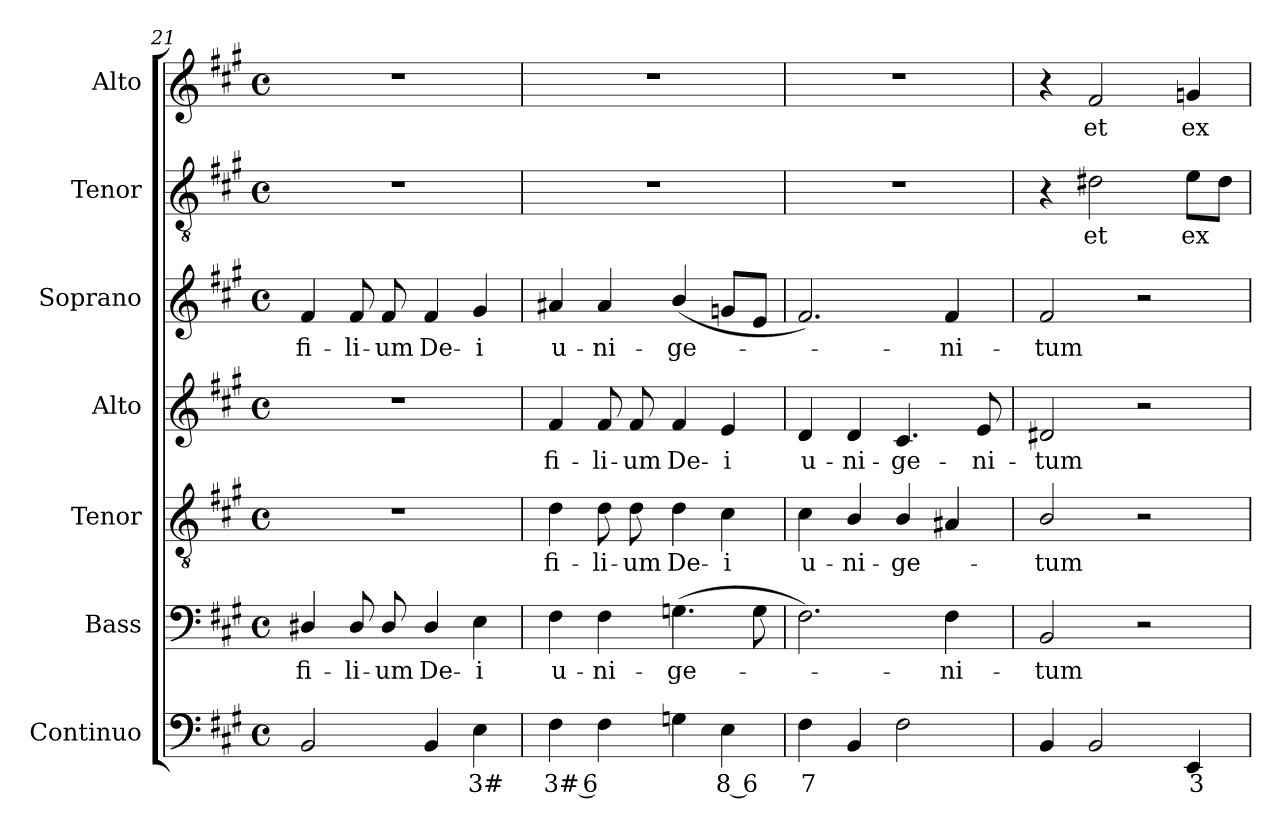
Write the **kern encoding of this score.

**kern	**text	**kern	**text	**kern	**text	**kern	**text	**kern	**text	**kern	**text	**kern	**text
*part7	*part7	*part6	*part6	*part5	*part5	*part4	*part4	*part3	*part3	*part2	*part2	*part1	*part1
*staff7	*staff7	*staff6	*staff6	*staff5	*staff5	*staff4	*staff4	*staff3	*staff3	*staff2	*staff2	*staff1	*staff1
*I"Continuo	*	*I"Bass	*	*I"Tenor	*	*I"Alto	*	*I"Soprano	*	*I"Tenor	*	*I"Alto	*
*I'Cont.	*	*I'B.	*	*I'T.	*	*I'A.	*	*I'S.	*	*I'T.	*	*I'A.	*
!!LO:LB:g=z
*clefF4	*	*clefF4	*	*clefGv2	*	*clefG2	*	*clefG2	*	*clefGv2	*	*clefG2	*
*	*	*	*	*ITrd7c12	*	*	*	*	*	*ITrd7c12	*	*	*
*k[f#c#g#]	*	*k[f#c#g#]	*	*k[f#c#g#]	*	*k[f#c#g#]	*	*k[f#c#g#]	*	*k[f#c#g#]	*	*k[f#c#g#]	*
*A:	*	*A:	*	*A:	*	*A:	*	*A:	*	*A:	*	*A:	*
*M4/4	*	*M4/4	*	*M4/4	*	*M4/4	*	*M4/4	*	*M4/4	*	*M4/4	*
*met(c)	*	*met(c)	*	*met(c)	*	*met(c)	*	*met(c)	*	*met(c)	*	*met(c)	*
=21	=21	=21	=21	=21	=21	=21	=21	=21	=21	=21	=21	=21	=21
!	!	!	!LO:LY:b:color=#000000	!	!	!	!	!	!	!	!	!	!
!	!	!	!	!	!	!	!	!	!LO:LY:b:color=#000000	!	!	!	!
2BBi/	.	4D#Xi/	fi-	1r	.	1r	.	4f#i/	fi-	1r	.	1r	.
!	!	!	!LO:LY:b:color=#000000	!	!	!	!	!	!	!	!	!	!
!	!	!	!	!	!	!	!	!	!LO:LY:b:color=#000000	!	!	!	!
.	.	8D#i/	-li-	.	.	.	.	8f#i/	-li-	.	.	.	.
!	!	!	!LO:LY:b:color=#000000	!	!	!	!	!	!	!	!	!	!
!	!	!	!	!	!	!	!	!	!LO:LY:b:color=#000000	!	!	!	!
.	.	8D#i/	-um	.	.	.	.	8f#i/	-um	.	.	.	.
!	!	!	!LO:LY:b:color=#000000	!	!	!	!	!	!	!	!	!	!
!	!	!	!	!	!	!	!	!	!LO:LY:b:color=#000000	!	!	!	!
4BBi/	.	4D#i/	De-	.	.	.	.	4f#i/	De-	.	.	.	.
!	!LO:LY:b:color=#000000	!	!	!	!	!	!	!	!	!	!	!	!
!	!	!	!LO:LY:b:color=#000000	!	!	!	!	!	!	!	!	!	!
!	!	!	!	!	!	!	!	!	!LO:LY:b:color=#000000	!	!	!	!
4Ei\	3#	4Ei\	-i	.	.	.	.	4g#i/	-i	.	.	.	.
=22	=22	=22	=22	=22	=22	=22	=22	=22	=22	=22	=22	=22	=22
!	!LO:LY:b:color=#000000	!	!	!	!	!	!	!	!	!	!	!	!
!	!	!	!LO:LY:b:color=#000000	!	!	!	!	!	!	!	!	!	!
!	!	!	!	!	!LO:LY:b:color=#000000	!	!	!	!	!	!	!	!
!	!	!	!	!	!	!	!LO:LY:b:color=#000000	!	!	!	!	!	!
!	!	!	!	!	!	!	!	!	!LO:LY:b:color=#000000	!	!	!	!
4F#i\	3# 6	4F#i\	u-	4Di\	fi-	4f#i/	fi-	4a#Xi/	u-	1r	.	1r	.
!	!	!	!LO:LY:b:color=#000000	!	!	!	!	!	!	!	!	!	!
!	!	!	!	!	!LO:LY:b:color=#000000	!	!	!	!	!	!	!	!
!	!	!	!	!	!	!	!LO:LY:b:color=#000000	!	!	!	!	!	!
!	!	!	!	!	!	!	!	!	!LO:LY:b:color=#000000	!	!	!	!
4F#i\	.	4F#i\	-ni-	8Di\	-li-	8f#i/	-li-	4a#i/	-ni-	.	.	.	.
!	!	!	!	!	!LO:LY:b:color=#000000	!	!	!	!	!	!	!	!
!	!	!	!	!	!	!	!LO:LY:b:color=#000000	!	!	!	!	!	!
.	.	.	.	8Di\	-um	8f#i/	-um	.	.	.	.	.	.
!	!	!	!LO:LY:b:color=#000000	!	!	!	!	!	!	!	!	!	!
!	!	!	!	!	!LO:LY:b:color=#000000	!	!	!	!	!	!	!	!
!	!	!	!	!	!	!	!LO:LY:b:color=#000000	!	!	!	!	!	!
!	!	!	!	!	!	!	!	!	!LO:LY:b:color=#000000	!	!	!	!
4Gni\	.	(4.Gni\	-ge-	4Di\	De-	4f#i/	De-	(4bi/	-ge-	.	.	.	.
!	!LO:LY:b:color=#000000	!	!	!	!	!	!	!	!	!	!	!	!
!	!	!	!	!	!LO:LY:b:color=#000000	!	!	!	!	!	!	!	!
!	!	!	!	!	!	!	!LO:LY:b:color=#000000	!	!	!	!	!	!
4Ei\	8 6	.	.	4C#i\	-i	4ei/	-i	8gni/L	.	.	.	.	.
.	.	8Gi\	.	.	.	.	.	8ei/J	.	.	.	.	.
=23	=23	=23	=23	=23	=23	=23	=23	=23	=23	=23	=23	=23	=23
!	!LO:LY:b:color=#000000	!	!	!	!	!	!	!	!	!	!	!	!
!	!	!	!	!	!LO:LY:b:color=#000000	!	!	!	!	!	!	!	!
!	!	!	!	!	!	!	!LO:LY:b:color=#000000	!	!	!	!	!	!
4F#i\	7	2.F#i\)	.	4C#i\	u-	4di/	u-	2.f#i/)	.	1r	.	1r	.
!	!	!	!	!	!LO:LY:b:color=#000000	!	!	!	!	!	!	!	!
!	!	!	!	!	!	!	!LO:LY:b:color=#000000	!	!	!	!	!	!
4BBi/	.	.	.	4BBi/	-ni-	4di/	-ni-	.	.	.	.	.	.
!	!	!	!	!	!LO:LY:b:color=#000000	!	!	!	!	!	!	!	!
!	!	!	!	!	!	!	!LO:LY:b:color=#000000	!	!	!	!	!	!
2F#i\	.	.	.	4BBi/	-ge-	4.c#i/	-ge-	.	.	.	.	.	.
!	!	!	!LO:LY:b:color=#000000	!	!	!	!	!	!	!	!	!	!
!	!	!	!	!	!	!	!	!	!LO:LY:b:color=#000000	!	!	!	!
.	.	4F#i\	-ni-	4AA#Xi/	.	.	.	4f#i/	-ni-	.	.	.	.
!	!	!	!	!	!	!	!LO:LY:b:color=#000000	!	!	!	!	!	!
.	.	.	.	.	.	8ei/	-ni-	.	.	.	.	.	.
=24	=24	=24	=24	=24	=24	=24	=24	=24	=24	=24	=24	=24	=24
!	!	!	!LO:LY:b:color=#000000	!	!	!	!	!	!	!	!	!	!
!	!	!	!	!	!LO:LY:b:color=#000000	!	!	!	!	!	!	!	!
!	!	!	!	!	!	!	!LO:LY:b:color=#000000	!	!	!	!	!	!
!	!	!	!	!	!	!	!	!	!LO:LY:b:color=#000000	!	!	!	!
4BBi/	.	2BBi/	-tum	2BBi/	-tum	2d#Xi/	-tum	2f#i/	-tum	4r	.	4r	.
!	!	!	!	!	!	!	!	!	!	!	!LO:LY:b:color=#000000	!	!
!	!	!	!	!	!	!	!	!	!	!	!	!	!LO:LY:b:color=#000000
2BBi/	.	.	.	.	.	.	.	.	.	2D#Xi\	et	2f#i/	et
.	.	2r	.	2r	.	2r	.	2r	.	.	.	.	.
!	!LO:LY:b:color=#000000	!	!	!	!	!	!	!	!	!	!	!	!
!	!	!	!	!	!	!	!	!	!	!	!LO:LY:b:color=#000000	!	!
!	!	!	!	!	!	!	!	!	!	!	!	!	!LO:LY:b:color=#000000
4EEi/	3	.	.	.	.	.	.	.	.	8Ei\L	ex	4gni/	ex
.	.	.	.	.	.	.	.	.	.	8D#i\J	.	.	.
=	=	=	=	=	=	=	=	=	=	=	=	=	=
*-	*-	*-	*-	*-	*-	*-	*-	*-	*-	*-	*-	*-	*-
